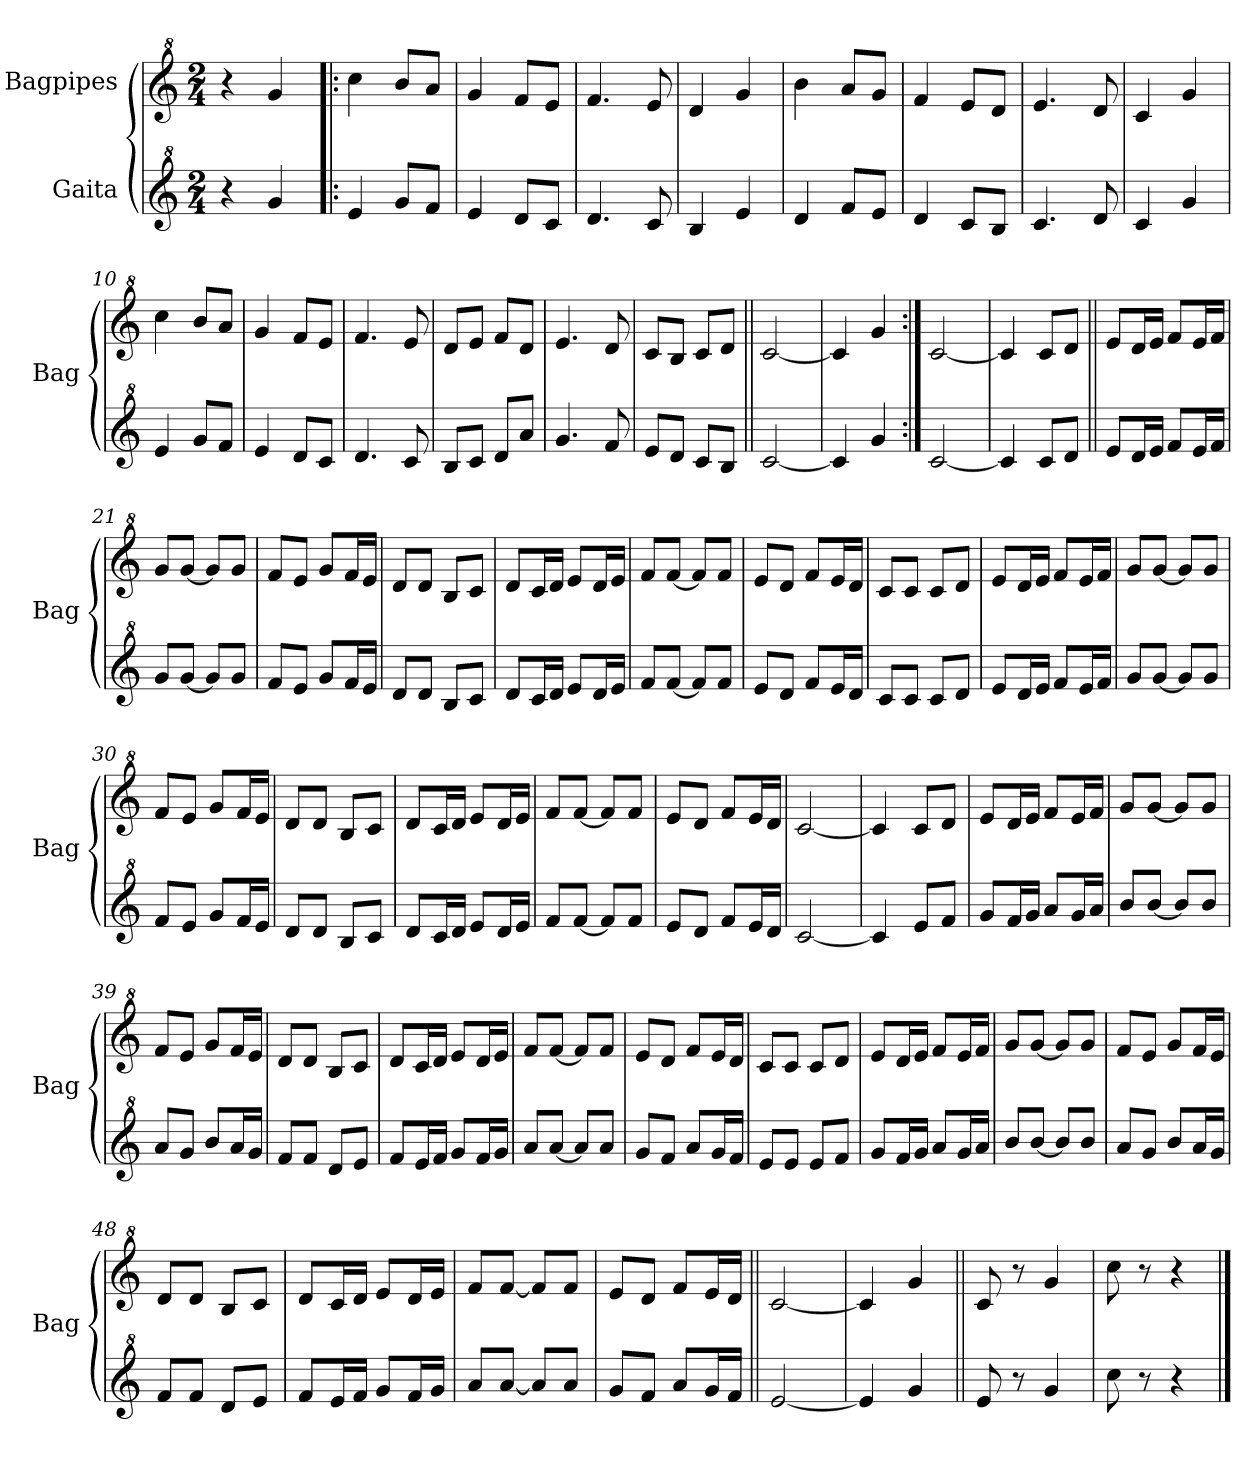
**kern	**kern
*part2	*part1
*staff2	*staff1
*I"Gaita	*I"Bagpipes
*	*I'Bag
*clefG^2	*clefG^2
*k[]	*k[]
*M2/4	*M2/4
*MM136	*MM136
=1	=1
4r	4r
4gg/	4gg/
=2!|:	=2!|:
4ee/	4ccc\
8gg/L	8bb/L
8ff/J	8aa/J
=3	=3
4ee/	4gg/
8dd/L	8ff/L
8cc/J	8ee/J
=4	=4
4.dd/	4.ff/
8cc/	8ee/
=5	=5
4b/	4dd/
4ee/	4gg/
=6	=6
4dd/	4bb\
8ff/L	8aa/L
8ee/J	8gg/J
=7	=7
4dd/	4ff/
8cc/L	8ee/L
8b/J	8dd/J
=8	=8
4.cc/	4.ee/
8dd/	8dd/
=9	=9
4cc/	4cc/
4gg/	4gg/
=10	=10
4ee/	4ccc\
8gg/L	8bb/L
8ff/J	8aa/J
=11	=11
4ee/	4gg/
8dd/L	8ff/L
8cc/J	8ee/J
=12	=12
4.dd/	4.ff/
8cc/	8ee/
!!LO:LB:g=z
=13	=13
8b/L	8dd/L
8cc/J	8ee/J
8dd/L	8ff/L
8aa/J	8dd/J
=14	=14
4.gg/	4.ee/
8ff/	8dd/
=15	=15
8ee/L	8cc/L
8dd/J	8b/J
8cc/L	8cc/L
8b/J	8dd/J
=16||	=16||
[2cc/	[2cc/
=17	=17
4cc/]	4cc/]
4gg/	4gg/
=18:|!	=18:|!
[2cc/	[2cc/
=19	=19
4cc/]	4cc/]
8cc/L	8cc/L
8dd/J	8dd/J
=20||	=20||
8ee/L	8ee/L
16dd/L	16dd/L
16ee/JJ	16ee/JJ
8ff/L	8ff/L
16ee/L	16ee/L
16ff/JJ	16ff/JJ
=21	=21
8gg/L	8gg/L
[8gg/J	[8gg/J
8gg/L]	8gg/L]
8gg/J	8gg/J
=22	=22
8ff/L	8ff/L
8ee/J	8ee/J
8gg/L	8gg/L
16ff/L	16ff/L
16ee/JJ	16ee/JJ
!!LO:LB:g=z
=23	=23
8dd/L	8dd/L
8dd/J	8dd/J
8b/L	8b/L
8cc/J	8cc/J
=24	=24
8dd/L	8dd/L
16cc/L	16cc/L
16dd/JJ	16dd/JJ
8ee/L	8ee/L
16dd/L	16dd/L
16ee/JJ	16ee/JJ
=25	=25
8ff/L	8ff/L
[8ff/J	[8ff/J
8ff/L]	8ff/L]
8ff/J	8ff/J
=26	=26
8ee/L	8ee/L
8dd/J	8dd/J
8ff/L	8ff/L
16ee/L	16ee/L
16dd/JJ	16dd/JJ
=27	=27
8cc/L	8cc/L
8cc/J	8cc/J
8cc/L	8cc/L
8dd/J	8dd/J
=28	=28
8ee/L	8ee/L
16dd/L	16dd/L
16ee/JJ	16ee/JJ
8ff/L	8ff/L
16ee/L	16ee/L
16ff/JJ	16ff/JJ
=29	=29
8gg/L	8gg/L
[8gg/J	[8gg/J
8gg/L]	8gg/L]
8gg/J	8gg/J
=30	=30
8ff/L	8ff/L
8ee/J	8ee/J
8gg/L	8gg/L
16ff/L	16ff/L
16ee/JJ	16ee/JJ
=31	=31
8dd/L	8dd/L
8dd/J	8dd/J
8b/L	8b/L
8cc/J	8cc/J
!!LO:LB:g=z
=32	=32
8dd/L	8dd/L
16cc/L	16cc/L
16dd/JJ	16dd/JJ
8ee/L	8ee/L
16dd/L	16dd/L
16ee/JJ	16ee/JJ
=33	=33
8ff/L	8ff/L
[8ff/J	[8ff/J
8ff/L]	8ff/L]
8ff/J	8ff/J
=34	=34
8ee/L	8ee/L
8dd/J	8dd/J
8ff/L	8ff/L
16ee/L	16ee/L
16dd/JJ	16dd/JJ
=35	=35
[2cc/	[2cc/
=36	=36
4cc/]	4cc/]
8ee/L	8cc/L
8ff/J	8dd/J
=37	=37
8gg/L	8ee/L
16ff/L	16dd/L
16gg/JJ	16ee/JJ
8aa/L	8ff/L
16gg/L	16ee/L
16aa/JJ	16ff/JJ
=38	=38
8bb/L	8gg/L
[8bb/J	[8gg/J
8bb/L]	8gg/L]
8bb/J	8gg/J
=39	=39
8aa/L	8ff/L
8gg/J	8ee/J
8bb/L	8gg/L
16aa/L	16ff/L
16gg/JJ	16ee/JJ
=40	=40
8ff/L	8dd/L
8ff/J	8dd/J
8dd/L	8b/L
8ee/J	8cc/J
!!LO:LB:g=z
=41	=41
8ff/L	8dd/L
16ee/L	16cc/L
16ff/JJ	16dd/JJ
8gg/L	8ee/L
16ff/L	16dd/L
16gg/JJ	16ee/JJ
=42	=42
8aa/L	8ff/L
[8aa/J	[8ff/J
8aa/L]	8ff/L]
8aa/J	8ff/J
=43	=43
8gg/L	8ee/L
8ff/J	8dd/J
8aa/L	8ff/L
16gg/L	16ee/L
16ff/JJ	16dd/JJ
=44	=44
8ee/L	8cc/L
8ee/J	8cc/J
8ee/L	8cc/L
8ff/J	8dd/J
=45	=45
8gg/L	8ee/L
16ff/L	16dd/L
16gg/JJ	16ee/JJ
8aa/L	8ff/L
16gg/L	16ee/L
16aa/JJ	16ff/JJ
=46	=46
8bb/L	8gg/L
[8bb/J	[8gg/J
8bb/L]	8gg/L]
8bb/J	8gg/J
=47	=47
8aa/L	8ff/L
8gg/J	8ee/J
8bb/L	8gg/L
16aa/L	16ff/L
16gg/JJ	16ee/JJ
=48	=48
8ff/L	8dd/L
8ff/J	8dd/J
8dd/L	8b/L
8ee/J	8cc/J
!!LO:LB:g=z
=49	=49
8ff/L	8dd/L
16ee/L	16cc/L
16ff/JJ	16dd/JJ
8gg/L	8ee/L
16ff/L	16dd/L
16gg/JJ	16ee/JJ
=50	=50
8aa/L	8ff/L
[8aa/J	[8ff/J
8aa/L]	8ff/L]
8aa/J	8ff/J
=51	=51
8gg/L	8ee/L
8ff/J	8dd/J
8aa/L	8ff/L
16gg/L	16ee/L
16ff/JJ	16dd/JJ
=52||	=52||
[2ee/	[2cc/
=53	=53
4ee/]	4cc/]
4gg/	4gg/
=54||	=54||
8ee/	8cc/
8r	8r
4gg/	4gg/
=55	=55
8ccc\	8ccc\
8r	8r
4r	4r
==	==
*-	*-
